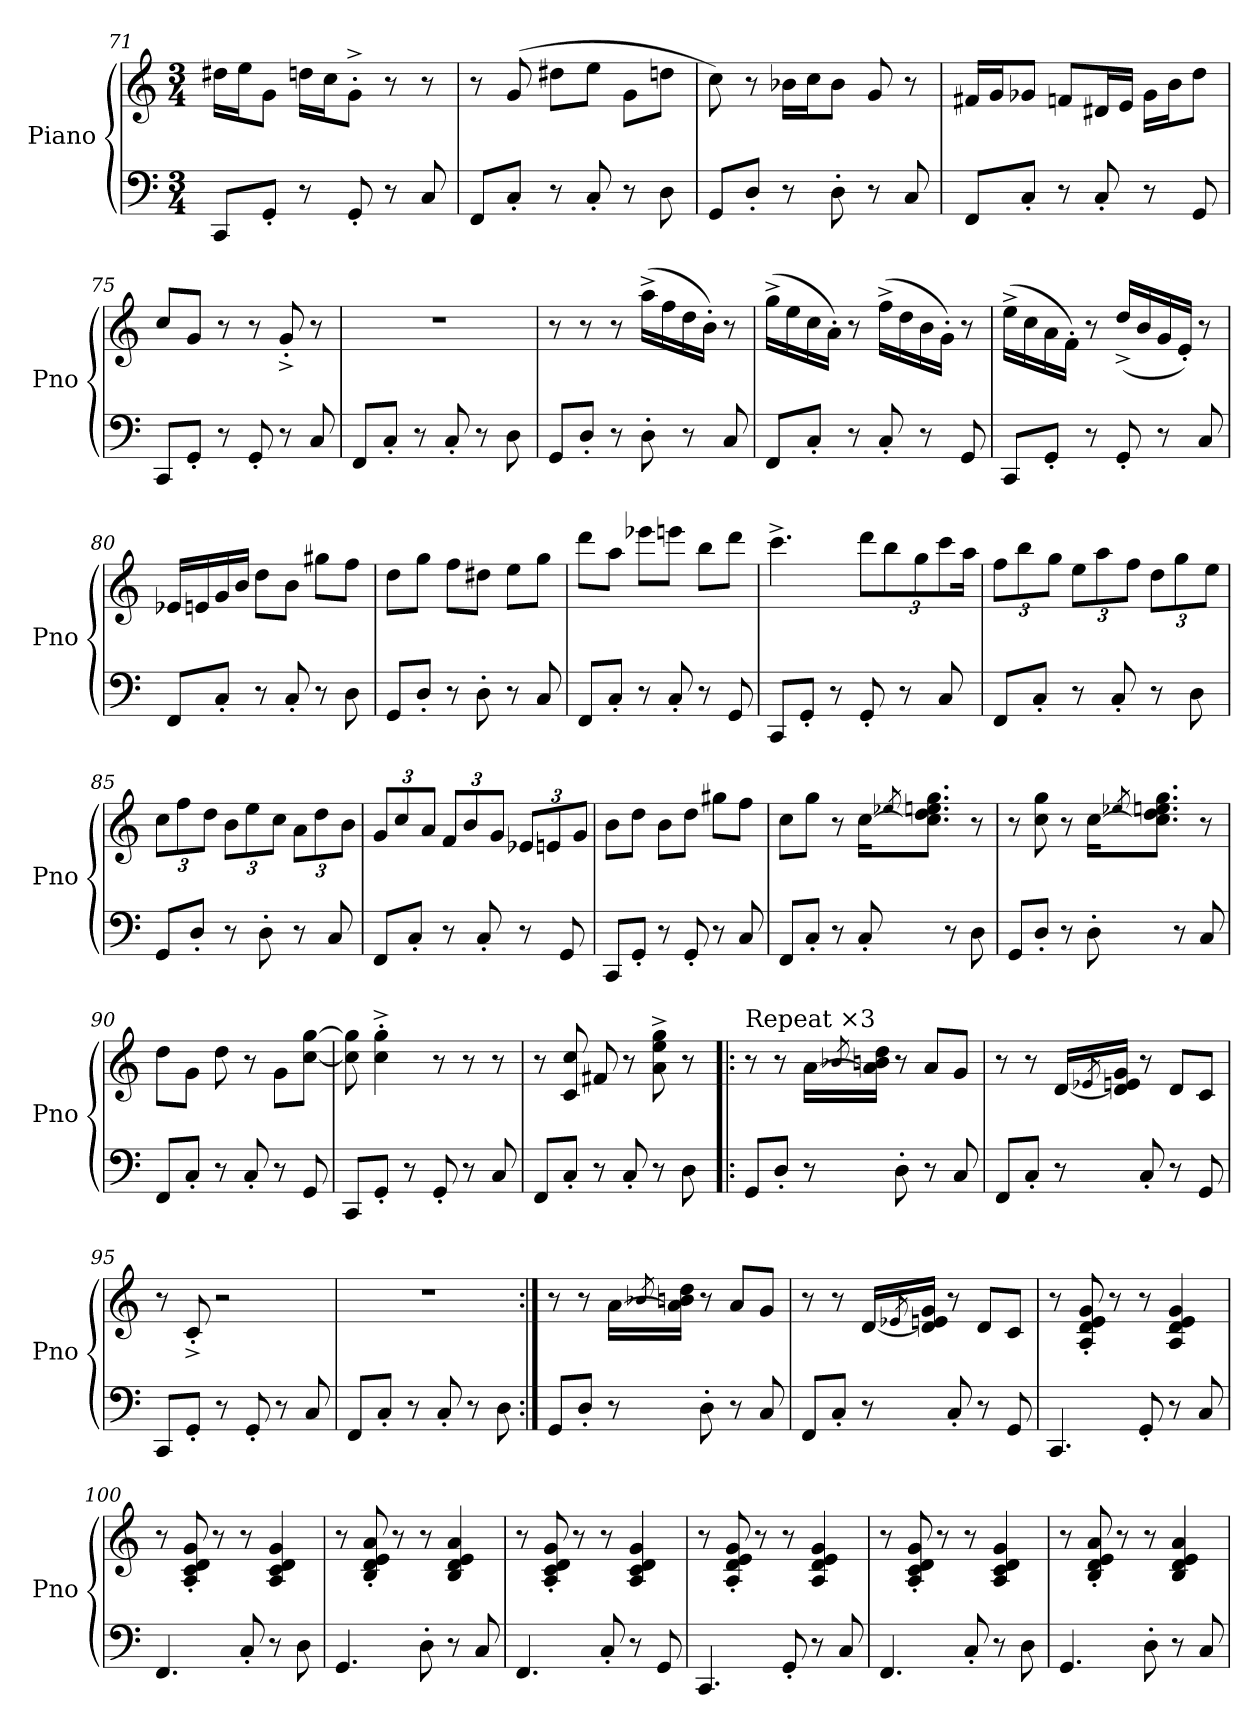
**kern	**kern
*part1	*part1
*staff2	*staff1
*I"Piano	*
*I'Pno	*
*clefF4	*clefG2
*k[]	*k[]
*M3/4	*M3/4
=71	=71
8CC/L	16dd#X\LL
.	16ee\J
8GG'/J	8g\J
8r	16ddn\LL
.	16cc\J
8GG'/	8g'^\J
8r	8r
8C/	8r
=72	=72
8FF/L	8r
8C'/J	(>8g/
8r	8dd#X\L
8C'/	8ee\J
8r	8g\L
8D\	8ddn\J
!!LO:LB:g=z
=73	=73
8GG/L	8cc\)
8D'/J	8r
8r	16b-X\LL
.	16cc\J
8D'\	8b-\J
8r	8g/
8C/	8r
=74	=74
8FF/L	16f#X/LL
.	16g/J
8C'/J	8g-X/J
8r	8fn/L
8C'/	16d#X/L
.	16e/JJ
8r	16g-\LL
.	16b\J
8GG/	8dd\J
=75	=75
8CC/L	8cc/L
8GG'/J	8g/J
8r	8r
8GG'/	8r
8r	8g'^/
8C/	8r
=76	=76
8FF/L	2.r
8C'/J	.
8r	.
8C'/	.
8r	.
8D\	.
=77	=77
8GG/L	8r
8D'/J	8r
8r	8r
8D'\	(>16aa^\LL
.	16ff\
8r	16dd\
.	16b'\JJ)
8C/	8r
!!LO:LB:g=z
=78	=78
8FF/L	(>16gg^\LL
.	16ee\
8C'/J	16cc\
.	16a'\JJ)
8r	8r
8C'/	(>16ff^\LL
.	16dd\
8r	16b\
.	16g'\JJ)
8GG/	8r
=79	=79
8CC/L	(>16ee^\LL
.	16cc\
8GG'/J	16a\
.	16f'\JJ)
8r	8r
8GG'/	(<16dd^/LL
.	16b/
8r	16g/
.	16e'/JJ)
8C/	8r
=80	=80
8FF/L	16e-X/LL
.	16en/
8C'/J	16g/
.	16b/JJ
8r	8dd\L
8C'/	8b\J
8r	8gg#X\L
8D\	8ff\J
=81	=81
8GG/L	8dd\L
8D'/J	8gg\J
8r	8ff\L
8D'\	8dd#X\J
8r	8ee\L
8C/	8gg\J
!!LO:LB:g=z
=82	=82
8FF/L	8ddd\L
8C'/J	8aa\J
8r	8eee-X\L
8C'/	8eeen\J
8r	8bb\L
8GG/	8ddd\J
=83	=83
8CC/L	4.ccc^\
8GG'/J	.
8r	.
*	*Xbrackettup
8GG'/	12ddd\L
.	12bb\
8r	.
.	12gg\
8C/	12ccc\
.	24aa\Jk
=84	=84
8FF/L	12ff\L
.	12bb\
8C'/J	.
.	12gg\J
8r	12ee\L
.	12aa\
8C'/	.
.	12ff\J
8r	12dd\L
.	12gg\
8D\	.
.	12ee\J
=85	=85
8GG/L	12cc\L
.	12ff\
8D'/J	.
.	12dd\J
8r	12b\L
.	12ee\
8D'\	.
.	12cc\J
8r	12a\L
.	12dd\
8C/	.
.	12b\J
!!LO:LB:g=z
=86	=86
8FF/L	12g/L
.	12cc/
8C'/J	.
.	12a/J
8r	12f/L
.	12b/
8C'/	.
.	12g/J
8r	12e-X/L
.	12en/
8GG/	.
.	12g/J
=87	=87
8CC/L	8b\L
8GG'/J	8dd\J
8r	8b\L
8GG'/	8dd\J
8r	8gg#X\L
8C/	8ff\J
=88	=88
8FF/L	8cc\L
8C'/J	8gg\J
8r	8r
8C'/	[16cc\KL
.	8qee-X/
.	8.cc\] 8.dd\ 8.een\ 8.gg\J
8r	.
8D\	8r
=89	=89
8GG/L	8r
8D'/J	8cc\ 8gg\
8r	8r
8D'\	[16cc\KL
.	8qee-X/
.	8.cc\] 8.dd\ 8.een\ 8.gg\J
8r	.
8C/	8r
!!LO:LB:g=z
=90	=90
8FF/L	8dd\L
8C'/J	8g\J
8r	8dd\
8C'/	8r
8r	8g\L
8GG/	[8cc\ [8gg\J
!!LO:PB:g=z
=91	=91
8CC/L	8cc\] 8gg\]
8GG'/J	4cc\'^ 4gg\'^
8r	.
8GG'/	8r
8r	8r
8C/	8r
=92	=92
8FF/L	8r
8C'/J	8c/ 8cc/
8r	8f#X/
8C'/	8r
8r	8a\^ 8ee\^ 8gg\^
8D\	8r
=93!|:	=93!|:
!	!LO:TX:a:t=Repeat ×3
8GG/L	8r
8D'/J	8r
8r	[16a\LL
.	8qb-X/
.	16a\] 16bn\ 16dd\JJ
8D'\	8r
8r	8a/L
8C/	8g/J
=94	=94
8FF/L	8r
8C'/J	8r
8r	[16d/LL
.	8qe-X/
.	16d/] 16en/ 16g/JJ
8C'/	8r
8r	8d/L
8GG/	8c/J
!!LO:LB:g=z
=95	=95
8CC/L	8r
8GG'/J	8c'^/
8r	2r
8GG'/	.
8r	.
8C/	.
=96	=96
8FF/L	2.r
8C'/J	.
8r	.
8C'/	.
8r	.
8D\	.
=97:|!	=97:|!
8GG/L	8r
8D'/J	8r
8r	[16a\LL
.	8qb-X/
.	16a\] 16bn\ 16dd\JJ
8D'\	8r
8r	8a/L
8C/	8g/J
=98	=98
8FF/L	8r
8C'/J	8r
8r	[16d/LL
.	8qe-X/
.	16d/] 16en/ 16g/JJ
8C'/	8r
8r	8d/L
8GG/	8c/J
=99	=99
4.CC/	8r
.	8A/' 8d/' 8e/' 8g/'
.	8r
8GG'/	8r
8r	4A/ 4d/ 4e/ 4g/
8C/	.
!!LO:LB:g=z
=100	=100
4.FF/	8r
.	8A/' 8c/' 8d/' 8g/'
.	8r
8C'/	8r
8r	4A/ 4c/ 4d/ 4g/
8D\	.
=101	=101
4.GG/	8r
.	8B/' 8d/' 8e/' 8a/'
.	8r
8D'\	8r
8r	4B/ 4d/ 4e/ 4a/
8C/	.
=102	=102
4.FF/	8r
.	8A/' 8c/' 8d/' 8g/'
.	8r
8C'/	8r
8r	4A/ 4c/ 4d/ 4g/
8GG/	.
=103	=103
4.CC/	8r
.	8A/' 8d/' 8e/' 8g/'
.	8r
8GG'/	8r
8r	4A/ 4d/ 4e/ 4g/
8C/	.
=104	=104
4.FF/	8r
.	8A/' 8c/' 8d/' 8g/'
.	8r
8C'/	8r
8r	4A/ 4c/ 4d/ 4g/
8D\	.
=105	=105
4.GG/	8r
.	8B/' 8d/' 8e/' 8a/'
.	8r
8D'\	8r
8r	4B/ 4d/ 4e/ 4a/
8C/	.
=	=
*-	*-
